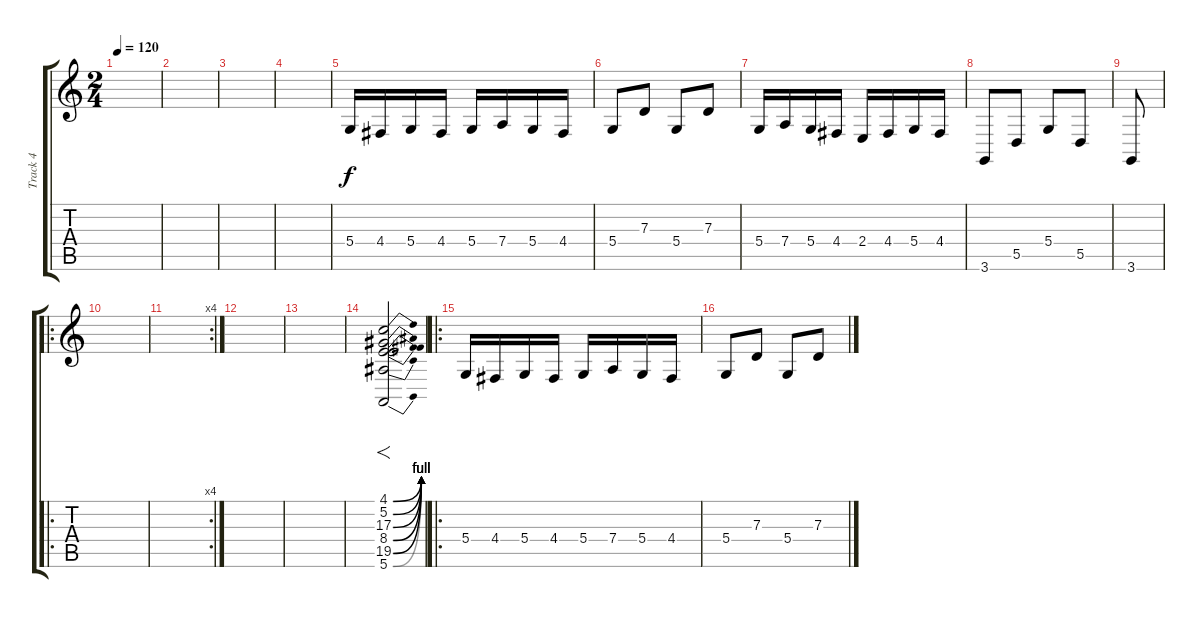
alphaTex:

\track ("Track 4" "Track 4") {instrument lead1square}
\staff {score tabs}
\tuning (E4 B3 G3 D3 A2 E2) {hide}
\ts (2 4)
\tempo 120
\clef g2
\ks c
|
|
|
|
5.4.16 4.4.16 5.4.16 4.4.16 5.4.16 7.4.16 5.4.16 4.4.16 |
5.4.8 7.3.8 5.4.8 7.3.8 |
5.4.16 7.4.16 5.4.16 4.4.16 2.4.16 4.4.16 5.4.16 4.4.16 |
3.6.8 5.5.8 5.4.8 5.5.8 |
3.6.8 |
\ro
|
\rc 4
|
|
|
(4.1{be (bend 0 0 60 4)} 5.2{be (bend 0 0 60 4)} 17.3{be (bend 0 0 60 4)} 8.4{be (bend 0 0 60 4)} 19.5{be (bend 0 0 60 4)} 5.6{be (bend 0 0 60 4)}).2{f} |
\ro
5.4.16 4.4.16 5.4.16 4.4.16 5.4.16 7.4.16 5.4.16 4.4.16 |
5.4.8 7.3.8 5.4.8 7.3.8
